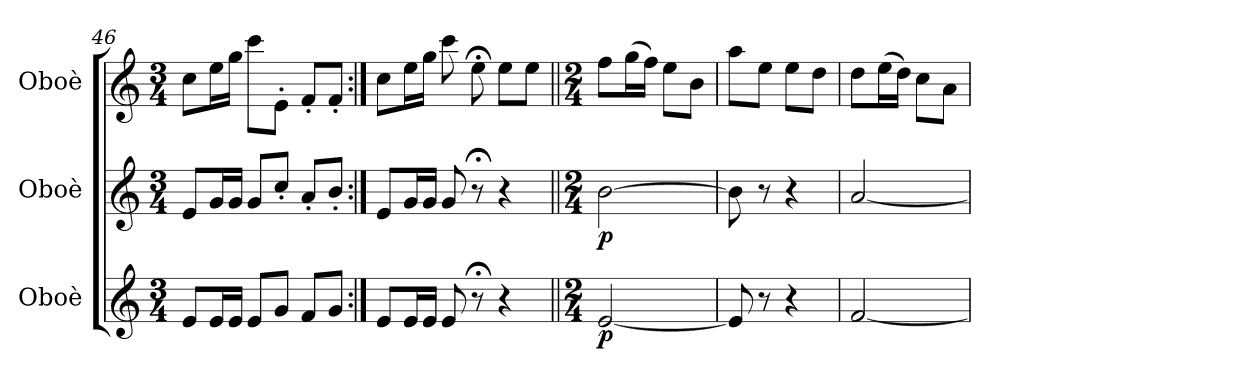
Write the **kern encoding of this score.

**kern	**dynam	**kern	**dynam	**kern
*part3	*part3	*part2	*part2	*part1
*staff3	*staff3	*staff2	*staff2	*staff1
*I"Oboè	*	*I"Oboè	*	*I"Oboè
*I'Ob.	*	*I'Ob.	*	*I'Ob.
*clefG2	*	*clefG2	*	*clefG2
*k[]	*	*k[]	*	*k[]
*M3/4	*	*M3/4	*	*M3/4
=46	=46	=46	=46	=46
8e/L	.	8e/L	.	8cc\L
16e/L	.	16g/L	.	16ee\L
16e/JJ	.	16g/JJ	.	16gg\JJ
8e/L	.	8g/L	.	8ccc\L
8g/J	.	8cc'/J	.	8e'\J
8f/L	.	8a'/L	.	8f'/L
8g/J	.	8b'/J	.	8f'/J
!!LO:PB:g=z
=47:|!	=47:|!	=47:|!	=47:|!	=47:|!
8e/L	.	8e/L	.	8cc\L
16e/L	.	16g/L	.	16ee\L
16e/JJ	.	16g/JJ	.	16gg\JJ
8e/	.	8g/	.	8ccc\
8r;<	.	8r;<	.	8ee;<\
4r	.	4r	.	8ee\L
.	.	.	.	8ee\J
=48||	=48||	=48||	=48||	=48||
*M2/4	*	*M2/4	*	*M2/4
!	!LO:DY:b	!	!LO:DY:b	!
[2e/	p	[2b\	p	8ff\L
.	.	.	.	(>16gg\L
.	.	.	.	16ff\JJ)
.	.	.	.	8ee\L
.	.	.	.	8b\J
=49	=49	=49	=49	=49
8e/]	.	8b\]	.	8aa\L
8r	.	8r	.	8ee\J
4r	.	4r	.	8ee\L
.	.	.	.	8dd\J
=50	=50	=50	=50	=50
[2f/	.	[2a/	.	8dd\L
.	.	.	.	(>16ee\L
.	.	.	.	16dd\JJ)
.	.	.	.	8cc\L
.	.	.	.	8a\J
=	=	=	=	=
*-	*-	*-	*-	*-
